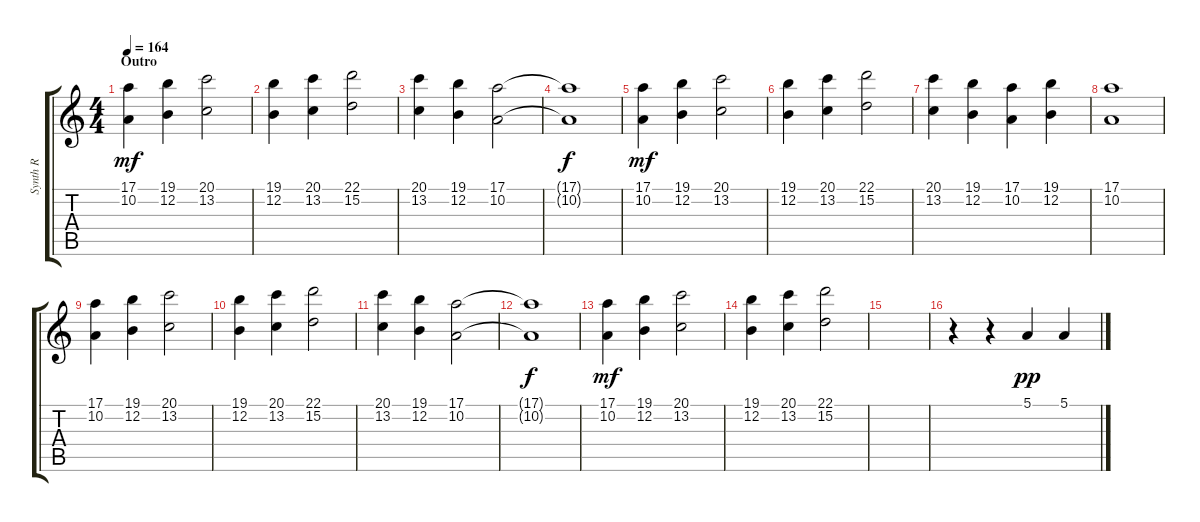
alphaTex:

\track ("Synth R" "Synth R") {instrument stringensemble1}
\staff {score tabs}
\tuning (E4 B3 G3 D3 A2 E2) {hide}
\ts (4 4)
\section ("" "Outro")
\tempo 164
\clef g2
\ks c
(17.1 10.2).4{dy mf} (19.1 12.2).4 (20.1 13.2).2 |
(19.1 12.2).4 (20.1 13.2).4 (22.1 15.2).2 |
(20.1 13.2).4 (19.1 12.2).4 (17.1 10.2).2 |
(17.1{t} 10.2{t}).1{dy f} |
(17.1 10.2).4{dy mf} (19.1 12.2).4 (20.1 13.2).2 |
(19.1 12.2).4 (20.1 13.2).4 (22.1 15.2).2 |
(20.1 13.2).4 (19.1 12.2).4 (17.1 10.2).4 (19.1 12.2).4 |
(17.1 10.2).1 |
(17.1 10.2).4 (19.1 12.2).4 (20.1 13.2).2 |
(19.1 12.2).4 (20.1 13.2).4 (22.1 15.2).2 |
(20.1 13.2).4 (19.1 12.2).4 (17.1 10.2).2 |
(17.1{t} 10.2{t}).1{dy f} |
(17.1 10.2).4{dy mf} (19.1 12.2).4 (20.1 13.2).2 |
(19.1 12.2).4 (20.1 13.2).4 (22.1 15.2).2 |
|
r.4{instrument birdtweet} r.4 5.1.4{dy pp} 5.1.4
